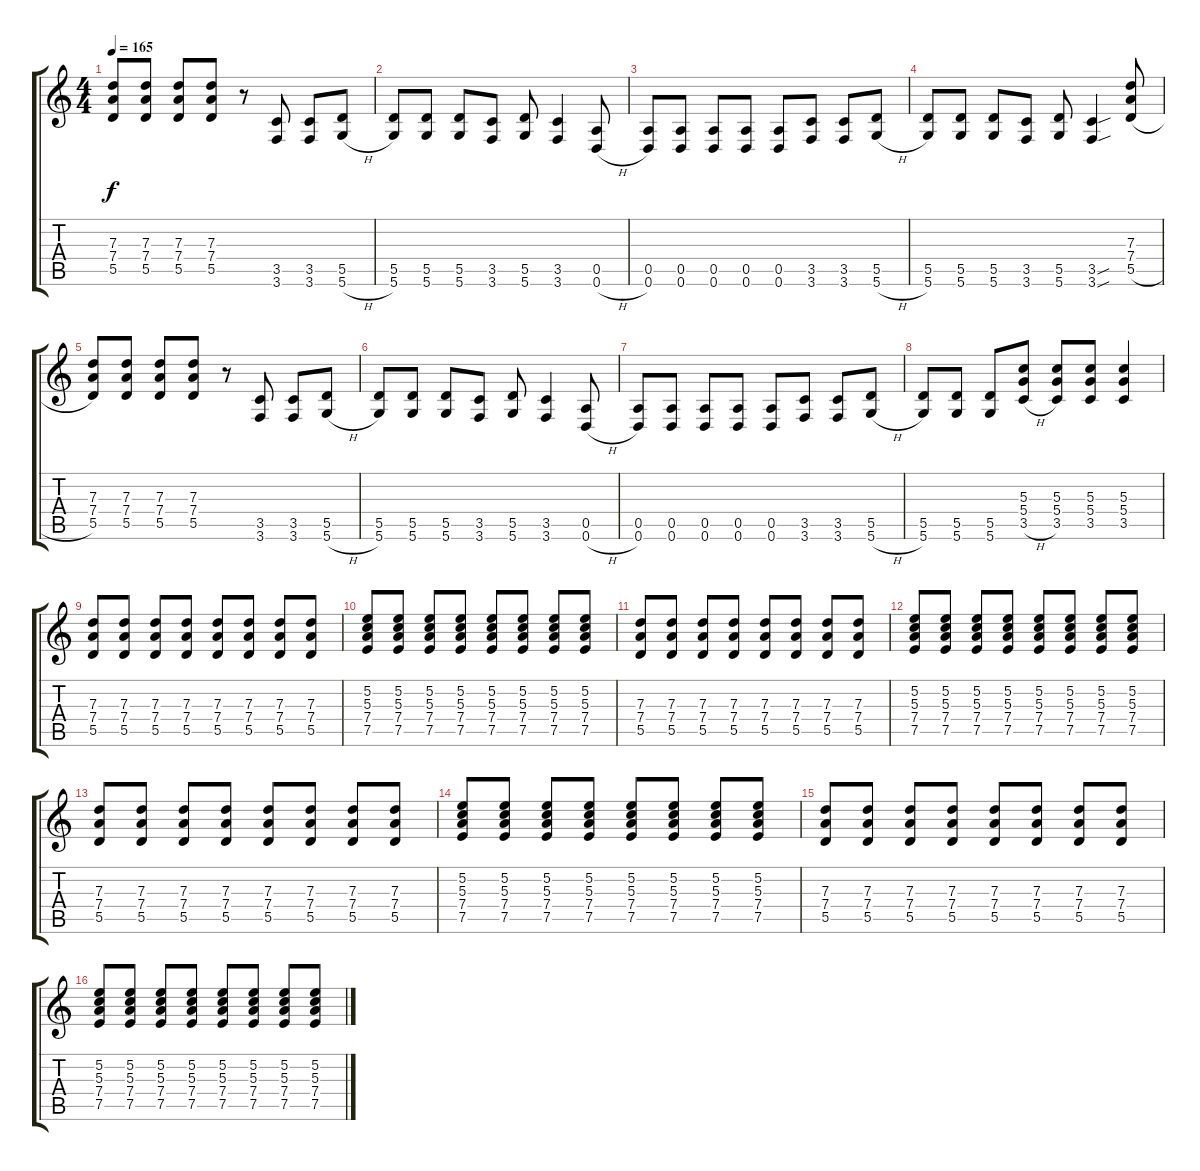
\track "" {instrument overdrivenguitar}
\staff {score tabs}
\tuning (E4 B3 G3 D3 A2 D2) {hide}
\ts (4 4)
\tempo 165
\clef g2
\ks c
(7.3 7.4 5.5).8{dy f} (7.3 7.4 5.5).8 (7.3 7.4 5.5).8 (7.3 7.4 5.5).8 r.8 (3.5 3.6).8 (3.5 3.6).8 (5.5 5.6{h}).8 |
(5.5 5.6).8 (5.5 5.6).8 (5.5 5.6).8 (3.5 3.6).8 (5.5 5.6).8 (3.5 3.6).4 (0.5 0.6{h}).8 |
(0.5 0.6).8 (0.5 0.6).8 (0.5 0.6).8 (0.5 0.6).8 (0.5 0.6).8 (3.5 3.6).8 (3.5 3.6).8 (5.5 5.6{h}).8 |
(5.5 5.6).8 (5.5 5.6).8 (5.5 5.6).8 (3.5 3.6).8 (5.5 5.6).8 (3.5{sou} 3.6{sou}).4 (7.3 7.4 5.5{h}).8 |
(7.3 7.4 5.5).8 (7.3 7.4 5.5).8 (7.3 7.4 5.5).8 (7.3 7.4 5.5).8 r.8 (3.5 3.6).8 (3.5 3.6).8 (5.5 5.6{h}).8 |
(5.5 5.6).8 (5.5 5.6).8 (5.5 5.6).8 (3.5 3.6).8 (5.5 5.6).8 (3.5 3.6).4 (0.5 0.6{h}).8 |
(0.5 0.6).8 (0.5 0.6).8 (0.5 0.6).8 (0.5 0.6).8 (0.5 0.6).8 (3.5 3.6).8 (3.5 3.6).8 (5.5 5.6{h}).8 |
(5.5 5.6).8 (5.5 5.6).8 (5.5 5.6).8 (5.3 5.4 3.5{h}).8 (5.3 5.4 3.5).8 (5.3 5.4 3.5).8 (5.3 5.4 3.5).4 |
(7.3 7.4 5.5).8 (7.3 7.4 5.5).8 (7.3 7.4 5.5).8 (7.3 7.4 5.5).8 (7.3 7.4 5.5).8 (7.3 7.4 5.5).8 (7.3 7.4 5.5).8 (7.3 7.4 5.5).8 |
(5.2 5.3 7.4 7.5).8 (5.2 5.3 7.4 7.5).8 (5.2 5.3 7.4 7.5).8 (5.2 5.3 7.4 7.5).8 (5.2 5.3 7.4 7.5).8 (5.2 5.3 7.4 7.5).8 (5.2 5.3 7.4 7.5).8 (5.2 5.3 7.4 7.5).8 |
(7.3 7.4 5.5).8 (7.3 7.4 5.5).8 (7.3 7.4 5.5).8 (7.3 7.4 5.5).8 (7.3 7.4 5.5).8 (7.3 7.4 5.5).8 (7.3 7.4 5.5).8 (7.3 7.4 5.5).8 |
(5.2 5.3 7.4 7.5).8 (5.2 5.3 7.4 7.5).8 (5.2 5.3 7.4 7.5).8 (5.2 5.3 7.4 7.5).8 (5.2 5.3 7.4 7.5).8 (5.2 5.3 7.4 7.5).8 (5.2 5.3 7.4 7.5).8 (5.2 5.3 7.4 7.5).8 |
(7.3 7.4 5.5).8 (7.3 7.4 5.5).8 (7.3 7.4 5.5).8 (7.3 7.4 5.5).8 (7.3 7.4 5.5).8 (7.3 7.4 5.5).8 (7.3 7.4 5.5).8 (7.3 7.4 5.5).8 |
(5.2 5.3 7.4 7.5).8 (5.2 5.3 7.4 7.5).8 (5.2 5.3 7.4 7.5).8 (5.2 5.3 7.4 7.5).8 (5.2 5.3 7.4 7.5).8 (5.2 5.3 7.4 7.5).8 (5.2 5.3 7.4 7.5).8 (5.2 5.3 7.4 7.5).8 |
(7.3 7.4 5.5).8 (7.3 7.4 5.5).8 (7.3 7.4 5.5).8 (7.3 7.4 5.5).8 (7.3 7.4 5.5).8 (7.3 7.4 5.5).8 (7.3 7.4 5.5).8 (7.3 7.4 5.5).8 |
(5.2 5.3 7.4 7.5).8 (5.2 5.3 7.4 7.5).8 (5.2 5.3 7.4 7.5).8 (5.2 5.3 7.4 7.5).8 (5.2 5.3 7.4 7.5).8 (5.2 5.3 7.4 7.5).8 (5.2 5.3 7.4 7.5).8 (5.2 5.3 7.4 7.5).8
